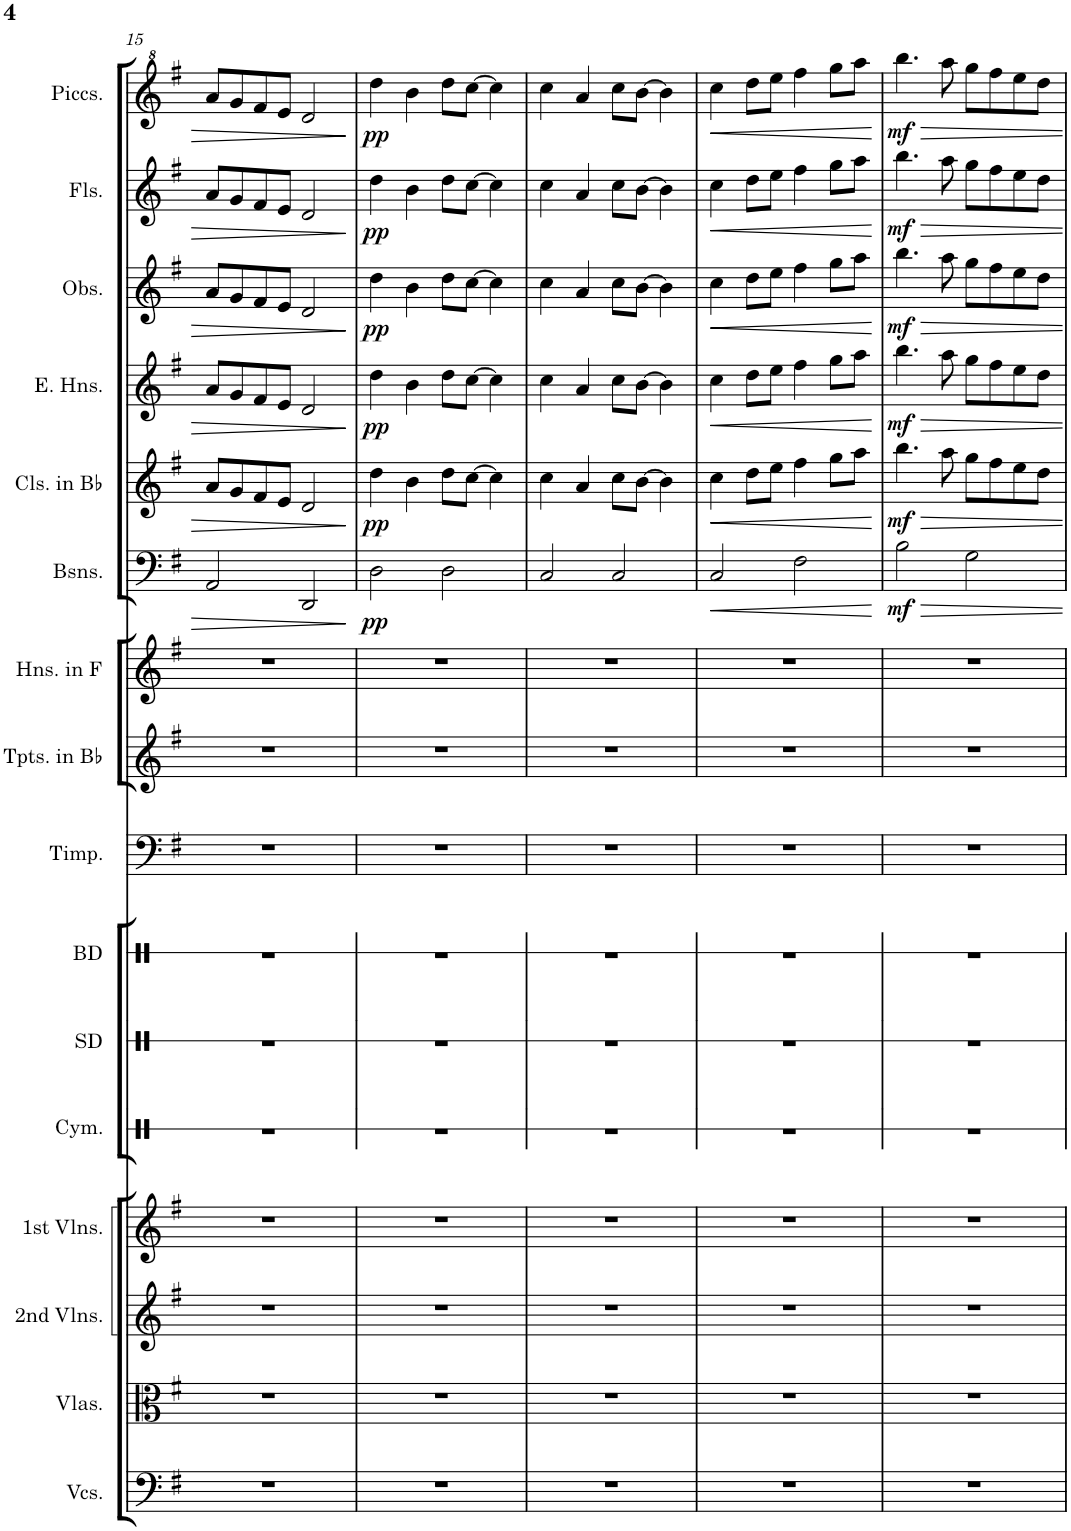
**kern	**kern	**kern	**kern	**kern	**kern	**kern	**kern	**kern	**kern	**kern	**dynam	**kern	**dynam	**kern	**dynam	**kern	**dynam	**kern	**dynam	**kern	**dynam
*part16	*part15	*part14	*part13	*part12	*part11	*part10	*part9	*part8	*part7	*part6	*part6	*part5	*part5	*part4	*part4	*part3	*part3	*part2	*part2	*part1	*part1
*staff16	*staff15	*staff14	*staff13	*staff12	*staff11	*staff10	*staff9	*staff8	*staff7	*staff6	*staff6	*staff5	*staff5	*staff4	*staff4	*staff3	*staff3	*staff2	*staff2	*staff1	*staff1
*I"Violoncellos	*I"Violas	*I"2nd Violins	*I"1st Violins	*I"Cymbals	*I"Snare Drum	*I"Bass Drum	*I"Timpani	*I"Trumpets in Bb	*I"Horns in F	*I"Bassoons	*	*I"Clarinets in Bb	*	*I"English Horns	*	*I"Oboes	*	*I"Flutes	*	*I"Piccolos	*
*I'Vcs.	*I'Vlas.	*I'2nd Vlns.	*I'1st Vlns.	*I'Cym.	*I'SD	*I'BD	*I'Timp.	*I'Tpts. in Bb	*I'Hns. in F	*I'Bsns.	*	*I'Cls. in Bb	*	*I'E. Hns.	*	*I'Obs.	*	*I'Fls.	*	*I'Piccs.	*
!!LO:PB:g=z
*clefF4	*clefC3	*clefG2	*clefG2	*clefX	*clefX	*clefX	*clefF4	*clefG2	*clefG2	*clefF4	*	*clefG2	*	*clefG2	*	*clefG2	*	*clefG2	*	*clefG^2	*
*	*	*	*	*	*	*	*	*Trd1c2	*Trd4c7	*	*	*Trd1c2	*	*Trd4c7	*	*	*	*	*	*Trd-7c-12	*
*k[f#]	*k[f#]	*k[f#]	*k[f#]	*k[]	*k[]	*k[]	*k[f#]	*k[f#]	*k[f#]	*k[f#]	*	*k[f#]	*	*k[f#]	*	*k[f#]	*	*k[f#]	*	*k[f#]	*
*M4/4	*M4/4	*M4/4	*M4/4	*M4/4	*M4/4	*M4/4	*M4/4	*M4/4	*M4/4	*M4/4	*	*M4/4	*	*M4/4	*	*M4/4	*	*M4/4	*	*M4/4	*
*met(c)	*met(c)	*met(c)	*met(c)	*met(c)	*met(c)	*met(c)	*met(c)	*met(c)	*met(c)	*met(c)	*	*met(c)	*	*met(c)	*	*met(c)	*	*met(c)	*	*met(c)	*
=15	=15	=15	=15	=15	=15	=15	=15	=15	=15	=15	=15	=15	=15	=15	=15	=15	=15	=15	=15	=15	=15
1r	1r	1r	1r	1r	1r	1r	1r	1r	1r	2AA/	.	8a/L	.	8a/L	.	8a/L	.	8a/L	.	8aa/L	.
.	.	.	.	.	.	.	.	.	.	.	.	8g/	.	8g/	.	8g/	.	8g/	.	8gg/	.
.	.	.	.	.	.	.	.	.	.	.	.	8f#/	.	8f#/	.	8f#/	.	8f#/	.	8ff#/	.
.	.	.	.	.	.	.	.	.	.	.	.	8e/J	.	8e/J	.	8e/J	.	8e/J	.	8ee/J	.
.	.	.	.	.	.	.	.	.	.	2DD/	.	2d/	.	2d/	.	2d/	.	2d/	.	2dd/	.
=16	=16	=16	=16	=16	=16	=16	=16	=16	=16	=16	=16	=16	=16	=16	=16	=16	=16	=16	=16	=16	=16
!	!	!	!	!	!	!	!	!	!	!	!LO:DY:b	!	!LO:DY:b	!	!LO:DY:b	!	!LO:DY:b	!	!LO:DY:b	!	!LO:DY:b
1r	1r	1r	1r	1r	1r	1r	1r	1r	1r	2D\	pp	4dd\	pp	4dd\	pp	4dd\	pp	4dd\	pp	4ddd\	pp
.	.	.	.	.	.	.	.	.	.	.	.	4b\	.	4b\	.	4b\	.	4b\	.	4bb\	.
.	.	.	.	.	.	.	.	.	.	2D\	.	8dd\L	.	8dd\L	.	8dd\L	.	8dd\L	.	8ddd\L	.
.	.	.	.	.	.	.	.	.	.	.	.	[8cc\J	.	[8cc\J	.	[8cc\J	.	[8cc\J	.	[8ccc\J	.
.	.	.	.	.	.	.	.	.	.	.	.	4cc\]	.	4cc\]	.	4cc\]	.	4cc\]	.	4ccc\]	.
=17	=17	=17	=17	=17	=17	=17	=17	=17	=17	=17	=17	=17	=17	=17	=17	=17	=17	=17	=17	=17	=17
1r	1r	1r	1r	1r	1r	1r	1r	1r	1r	2C/	.	4cc\	.	4cc\	.	4cc\	.	4cc\	.	4ccc\	.
.	.	.	.	.	.	.	.	.	.	.	.	4a/	.	4a/	.	4a/	.	4a/	.	4aa/	.
.	.	.	.	.	.	.	.	.	.	2C/	.	8cc\L	.	8cc\L	.	8cc\L	.	8cc\L	.	8ccc\L	.
.	.	.	.	.	.	.	.	.	.	.	.	[8b\J	.	[8b\J	.	[8b\J	.	[8b\J	.	[8bb\J	.
.	.	.	.	.	.	.	.	.	.	.	.	4b\]	.	4b\]	.	4b\]	.	4b\]	.	4bb\]	.
=18	=18	=18	=18	=18	=18	=18	=18	=18	=18	=18	=18	=18	=18	=18	=18	=18	=18	=18	=18	=18	=18
!	!	!	!	!	!	!	!	!	!	!	!LO:HP:b	!	!LO:HP:b	!	!LO:HP:b	!	!LO:HP:b	!	!LO:HP:b	!	!LO:HP:b
1r	1r	1r	1r	1r	1r	1r	1r	1r	1r	2C/	<	4cc\	<	4cc\	<	4cc\	<	4cc\	<	4ccc\	<
.	.	.	.	.	.	.	.	.	.	.	.	8dd\L	.	8dd\L	.	8dd\L	.	8dd\L	.	8ddd\L	.
.	.	.	.	.	.	.	.	.	.	.	.	8ee\J	.	8ee\J	.	8ee\J	.	8ee\J	.	8eee\J	.
.	.	.	.	.	.	.	.	.	.	2F#\	.	4ff#\	.	4ff#\	.	4ff#\	.	4ff#\	.	4fff#\	.
.	.	.	.	.	.	.	.	.	.	.	.	8gg\L	.	8gg\L	.	8gg\L	.	8gg\L	.	8ggg\L	.
.	.	.	.	.	.	.	.	.	.	.	.	8aa\J	.	8aa\J	.	8aa\J	.	8aa\J	.	8aaa\J	.
.	.	.	.	.	.	.	.	.	.	.	[	.	[	.	[	.	[	.	[	.	[
=19	=19	=19	=19	=19	=19	=19	=19	=19	=19	=19	=19	=19	=19	=19	=19	=19	=19	=19	=19	=19	=19
!	!	!	!	!	!	!	!	!	!	!	!LO:DY:b	!	!LO:DY:b	!	!LO:DY:b	!	!LO:DY:b	!	!LO:DY:b	!	!LO:DY:b
1r	1r	1r	1r	1r	1r	1r	1r	1r	1r	2B\	mf	4.bb\	mf	4.bb\	mf	4.bb\	mf	4.bb\	mf	4.bbb\	mf
.	.	.	.	.	.	.	.	.	.	.	.	8aa\	.	8aa\	.	8aa\	.	8aa\	.	8aaa\	.
.	.	.	.	.	.	.	.	.	.	2G\	.	8gg\L	.	8gg\L	.	8gg\L	.	8gg\L	.	8ggg\L	.
.	.	.	.	.	.	.	.	.	.	.	.	8ff#\	.	8ff#\	.	8ff#\	.	8ff#\	.	8fff#\	.
.	.	.	.	.	.	.	.	.	.	.	.	8ee\	.	8ee\	.	8ee\	.	8ee\	.	8eee\	.
.	.	.	.	.	.	.	.	.	.	.	.	8dd\J	.	8dd\J	.	8dd\J	.	8dd\J	.	8ddd\J	.
=	=	=	=	=	=	=	=	=	=	=	=	=	=	=	=	=	=	=	=	=	=
*-	*-	*-	*-	*-	*-	*-	*-	*-	*-	*-	*-	*-	*-	*-	*-	*-	*-	*-	*-	*-	*-
